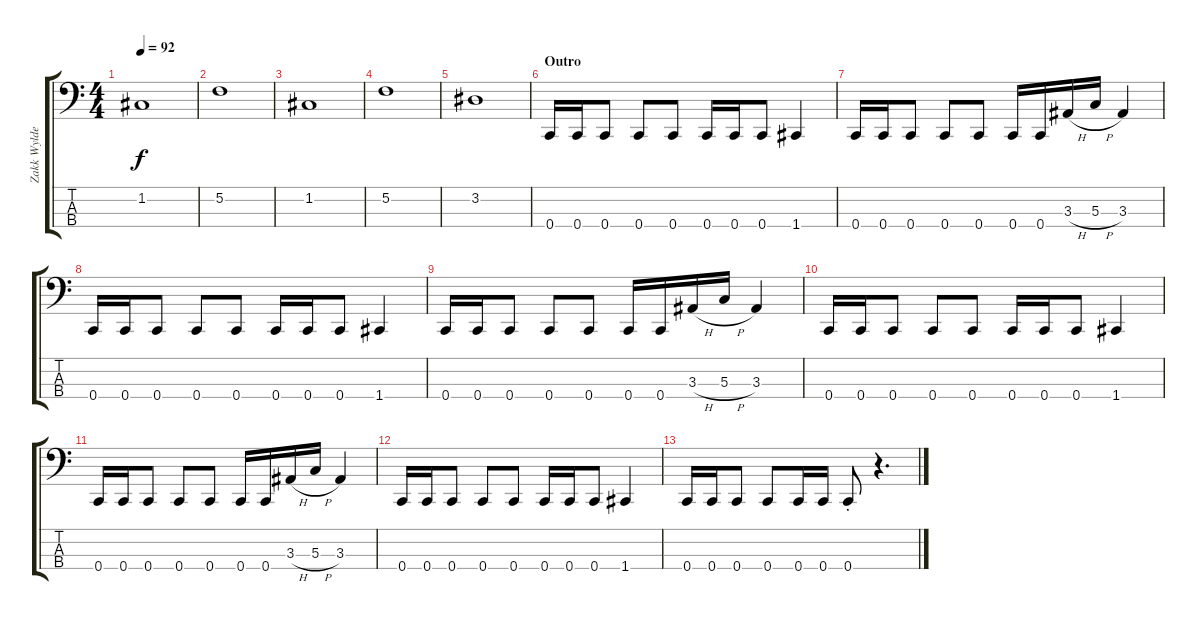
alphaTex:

\track ("Zakk Wylde" "Zakk Wylde") {instrument electricbassfinger}
\staff {score tabs}
\tuning (F2 C2 G1 C1) {hide}
\ts (4 4)
\tempo 92
\clef f4
\ks c
1.2.1{dy f} |
5.2.1 |
1.2.1 |
5.2.1 |
3.2.1 |
\section ("" "Outro")
0.4.16 0.4.16 0.4.8 0.4.8 0.4.8 0.4.16 0.4.16 0.4.8 1.4.4 |
0.4.16 0.4.16 0.4.8 0.4.8 0.4.8 0.4.16 0.4.16 3.3{h}.16 5.3{h}.16 3.3.4 |
0.4.16 0.4.16 0.4.8 0.4.8 0.4.8 0.4.16 0.4.16 0.4.8 1.4.4 |
0.4.16 0.4.16 0.4.8 0.4.8 0.4.8 0.4.16 0.4.16 3.3{h}.16 5.3{h}.16 3.3.4 |
0.4.16 0.4.16 0.4.8 0.4.8 0.4.8 0.4.16 0.4.16 0.4.8 1.4.4 |
0.4.16 0.4.16 0.4.8 0.4.8 0.4.8 0.4.16 0.4.16 3.3{h}.16 5.3{h}.16 3.3.4 |
0.4.16 0.4.16 0.4.8 0.4.8 0.4.8 0.4.16 0.4.16 0.4.8 1.4.4 |
0.4.16 0.4.16 0.4.8 0.4.8 0.4.16 0.4.16 0.4{st}.8 r.4{d}
